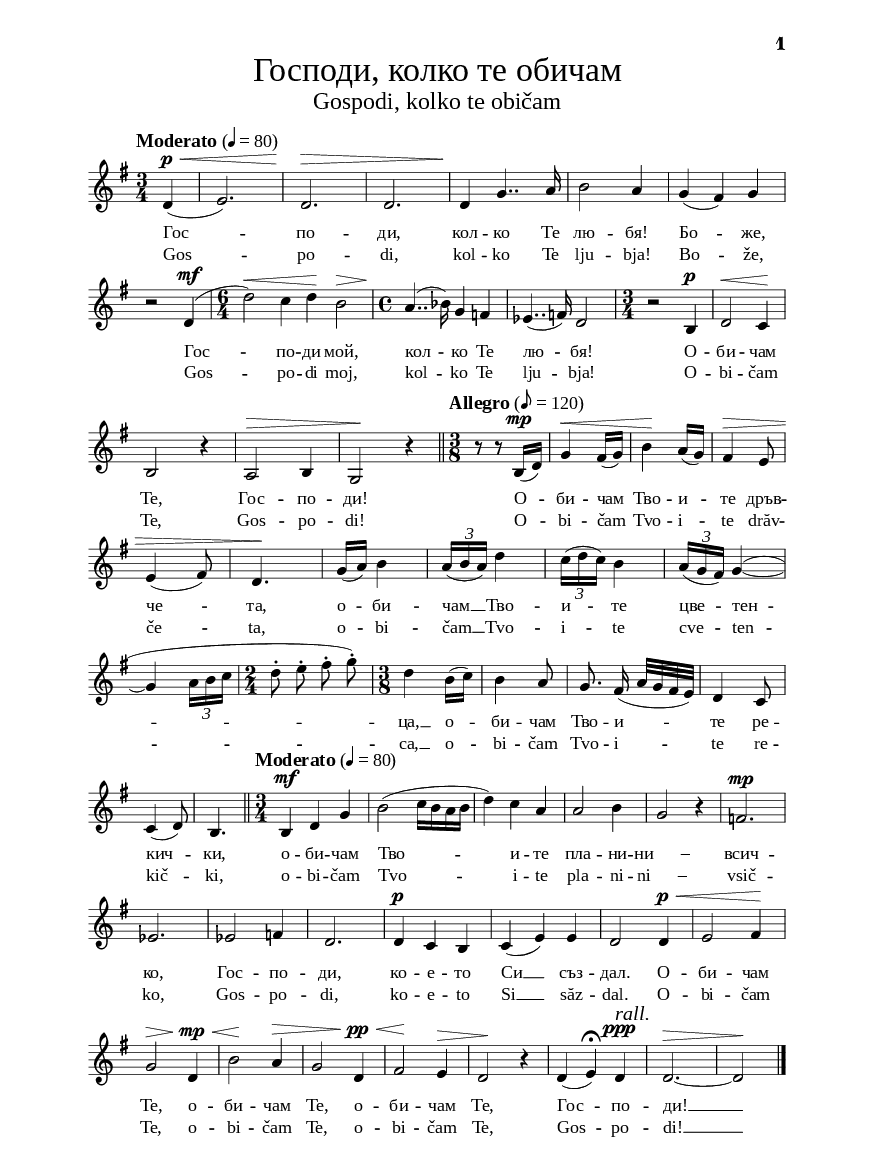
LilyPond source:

\version "2.24.3"

% include paper part and global functions
\include "include/globals.ily"

\bookpart {
  \label #'ref210
  \tocItem \markup "Господи, колко те обичам – Gospodi, kolko te običam "
  \include "include/bookpart-paper.ily"
  \score {
    \include "include/score-layout.ily"

    \new Voice \absolute {
      \clef treble
      \key g \major
      \time 3/4
      \tempoFunc "Moderato" 4 "80"
      \autoBeamOff
      \partial 4
      d'4^\p^\< ( | % 2
      e'2. ) | % 3
      d'2. ^\! ^\> | % 4
      d'2. | % 5
      d'4 ^\! g'4.. a'16 | % 6
      b'2 a'4 | % 7
      g'4 ( fis'4 ) g'4 | \break  % 8
      r2 d'4 ( ^\mf | % 9
      \time 6/4  | % 9
      d''2 ) ^\<  c''4  d''4 ^\!  b'2
      ^\> |
      \time 4/4  |
      a'4.. ( ^\!  bes'16 ) g'4 f'4 | % 11
      es'4.. ( f'16 ) d'2 | % 12
      \time 3/4  | % 12
      r2 b4 ^\p | % 13
      d'2 ^\< c'4 ^\! \break | % 14
      b2 r4 | % 15
      \once \override Hairpin.to-barline = ##f
      a2 ^\> b4 | % 16
      g2 ^\! r4 \bar "||"
      \time 3/8 \tempoFunc "Allegro" 8 "120" | % 17
      r8 r8 b16 ( [ ^\mp d'16 ) ] | % 18
      \once \override Hairpin.to-barline = ##f
      g'4 ^\< fis'16 ( [ g'16 ) ] | % 19
      b'4 ^\! a'16 ( [ g'16 ) ] |
      \once \override Hairpin.to-barline = ##f
      fis'4 ^\> e'8 \break | % 21
      e'4 ( fis'8 ) | % 22
      d'4. ^\! | % 23
      g'16 ( [ a'16 ) ]
      b'4 | % 24
      \once \omit TupletBracket
      \times 2/3  {
        a'16 ( [ b'16 a'16 ) ]
      }
      d''4 | \once \omit TupletBracket
      \times 2/3  {
        c''16 ( [  d''16  c''16 ) ]
      }
      b'4  | \once \omit TupletBracket
      \times 2/3  {
        a'16 ( [ g'16 fis'16 ) ]
      } g'4 ( ~
      | \break
      g'4 \times 2/3  { a'16 [b'16 c''16] }| % 28
      \time 2/4 d''8 -.   e''8 -.  fis''8 -.
      g''8 -.) | \time 3/8 d''4
      b'16 ( [  c''16 ) ] |
      b'4  a'8 | % 31
      g'8.  fis'16 ( a'32 [ g'32
      fis'32 e'32 ) ] | % 32
      d'4 c'8 \break | % 33
      c'4 ( d'8 ) | % 34
      b4. \bar "||"
      \time 3/4  | % 35
      \tempoFunc "Moderato" 4 "80"
      b4 ^\mf
      d'4 g'4 | % 36
      b'2 (  c''16 [  b'16  a'16
      b'16 ] | % 37
      d''4 )  c''4 a'4 | % 38
      a'2  b'4 | % 39

      g'2 r4 |
      f'2. ^\mp |\break  % 41
      es'2. | % 42
      es'2 f'4 | % 43
      d'2. | % 44
      d'4 ^\p c'4 b4  | % 45
      c'4 ( e'4 ) e'4 | % 46
      d'2 d'4 ^\p ^\< | % 47
      e'2 fis'4 ^\! | \break % 48
      \override Hairpin.to-barline = ##f
      g'2 ^\> d'4 ^\mp ^\!

      ^\<  | % 49
      b'2 ^\! a'4 ^\>  |
      g'2 d'4 ^\! ^\pp  ^\< | % 51
      fis'2  ^\! e'4 ^\> | % 52
      d'2 ^\! r4 | % 53
      d'4 ( e'4 ) ^\fermata d'4
      ^\markup{
        \huge \italic
        {rall.}
      }
      ^\ppp | % 54
      d'2. ~ ^\> | % 55
      d'2 ^\! \bar "|."
    }

    \addlyrics {
      Гос -- по --
      ди, кол -- ко Те лю -- бя! Бо -- же, Гос -- по
      -- ди мой, кол -- ко Те лю -- бя! О -- би -- чам
      Те, Гос -- по -- ди! О -- би -- чам Тво -- и --
      те дръв -- че -- та, о -- би -- чам __ Тво -- и --
      те цве -- тен -- ца, __ о -- би
      -- чам Тво -- и -- те ре -- кич -- ки, о -- би --
      чам Тво -- и -- те  пла -- ни -- "ни      –" всич -- ко,
      Гос -- по -- ди, ко -- е -- то Си __ съз -- дал. О
      -- би -- чам Те, о -- би -- чам Те, о -- би --
      чам Те, Гос -- по -- ди! __}

      \addlyrics {
        Gos -- po --
        di, kol -- ko Te lju -- bja! Bo -- že, Gos -- po
        -- di moj, kol -- ko Te lju -- bja! O -- bi -- čam
        Te, Gos -- po -- di! O -- bi -- čam Tvo -- i --
        te drăv -- če -- ta, o -- bi -- čam __ Tvo -- i --
        te cve -- ten -- ca, __ o -- bi
        -- čam Tvo -- i -- te re -- kič -- ki, o -- bi --
        čam Tvo -- i -- te  pla -- ni -- "ni      –" vsič -- ko,
        Gos -- po -- di, ko -- e -- to Si __ săz -- dal. O
        -- bi -- čam Te, o -- bi -- čam Te, o -- bi --
        čam Te, Gos -- po -- di! __}

        \header {
          title = \titleFunc "Господи, колко те обичам" "Gospodi, kolko te običam"
        }

        \midi{}

      } % score



      % include foreign translation(s) of the song
      \version "2.24.3"

\markup \fill-line { \fontsize #deTitleFontSize "Herr, wie sehr ich Dich liebe [običam]" }
\markup \null
\markup \null
\markup \abs-fontsize #10 {
  \hspace #15
  \override #`(baseline-skip . ,deCoupletBaselineSkip)

  \column {

    \line { " "Herr, wie liebe [ljubia] ich Dich!}

    \line { " "Gott, mein Herr, wie liebe [ljubia] ich Dich!}

    \line { " "Ich liebe [običam] Dich, Herr!}

    \line { " "Ich liebe [običam] Deine Bäumchen, }

    \line { " "ich liebe [običam] Deine Blümchen,}

    \line { " "ich liebe [običam] Deine Bächlein,}

    \line { " "ich liebe [običam] Deine Berge.}

    \line { " " alles, [običam] Herr,}

    \line { " "was Du erschaffen hast.}

    \line { " "Ich liebe [običam] Dich, ich liebe [običam] dich,}

    \line { " "ich liebe [običam] dich, Herr!}

  }
}

    } % bookpart

    % Più mosso
    %
